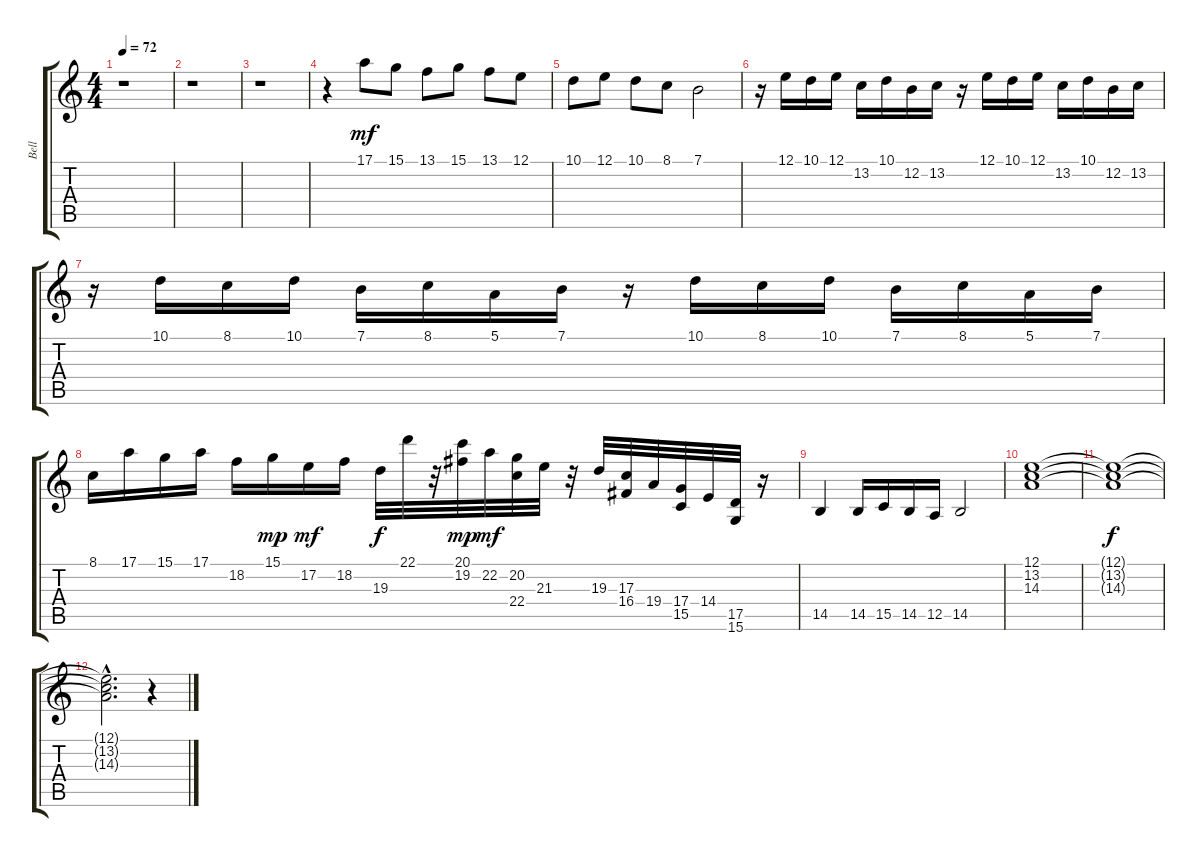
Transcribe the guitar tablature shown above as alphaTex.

\track ("Bell" "Bell") {instrument vibraphone}
\staff {score tabs}
\tuning (E4 B3 G3 D3 A2 E2) {hide}
\ts (4 4)
\tempo 72
\clef g2
\ks c
r.1{dy mf} |
r.1 |
r.1 |
r.4 17.1.8 15.1.8 13.1.8 15.1.8 13.1.8 12.1.8 |
10.1.8 12.1.8 10.1.8 8.1.8 7.1.2 |
r.16 12.1.16 10.1.16 12.1.16 13.2.16 10.1.16 12.2.16 13.2.16 r.16 12.1.16 10.1.16 12.1.16 13.2.16 10.1.16 12.2.16 13.2.16 |
r.16 10.1.16 8.1.16 10.1.16 7.1.16 8.1.16 5.1.16 7.1.16 r.16 10.1.16 8.1.16 10.1.16 7.1.16 8.1.16 5.1.16 7.1.16 |
8.1.16 17.1.16 15.1.16 17.1.16 18.2.16 15.1.16{dy mp} 17.2.16{dy mf} 18.2.16 19.3.32{dy f} 22.1.32 r.32 (20.1 19.2).32{dy mp} 22.2.32{dy mf} (20.2 22.4).32 21.3.32 r.32 19.3.32 (17.3 16.4).32 19.4.32 (17.4 15.5).32 14.4.32 (17.5 15.6).32 r.16 |
14.5.4 14.5.16 15.5.16 14.5.16 12.5.16 14.5.2 |
(12.1 13.2 14.3).1 |
(12.1{t} 13.2{t} 14.3{t}).1{dy f} |
(12.1{hac t} 13.2{hac t} 14.3{hac t}).2{d} r.4
